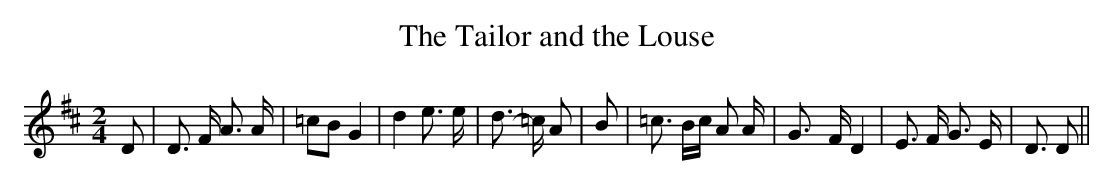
X:1
T:The Tailor and the Louse
M:2/4
L:1/8
K:D
 D| D3/2 F/2 A3/2 A/2| =cB G2| d2 e3/2 e/2| d3/2- =c/2 A| B| =c3/2 B/2c/2 A A/2|\
 G3/2- F/2 D2| E3/2 F/2 G3/2 E/2| D3/2 D||
